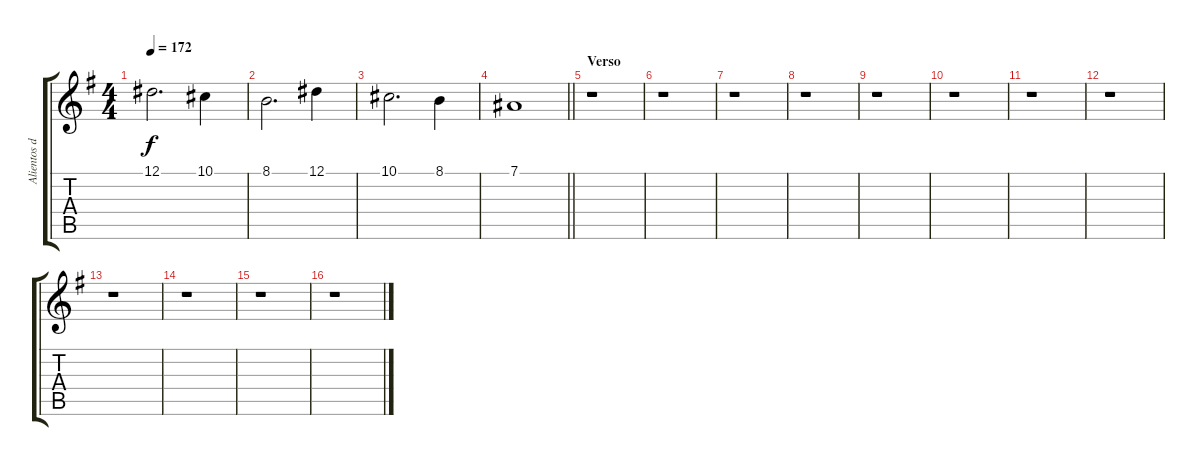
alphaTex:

\track ("Alientos de madera" "Alientos d") {instrument flute}
\staff {score tabs}
\tuning (Eb4 Bb3 Gb3 Db3 Ab2 Eb2) {hide}
\ts (4 4)
\tempo 172
\clef g2
\ks eminor
12.1.2{d dy f} 10.1.4 |
8.1.2{d} 12.1.4 |
10.1.2{d} 8.1.4 |
\barLineRight lightlight
7.1.1 |
\section ("" "Verso")
r.1 |
r.1 |
r.1 |
r.1 |
r.1 |
r.1 |
r.1 |
r.1 |
r.1 |
r.1 |
r.1 |
r.1
